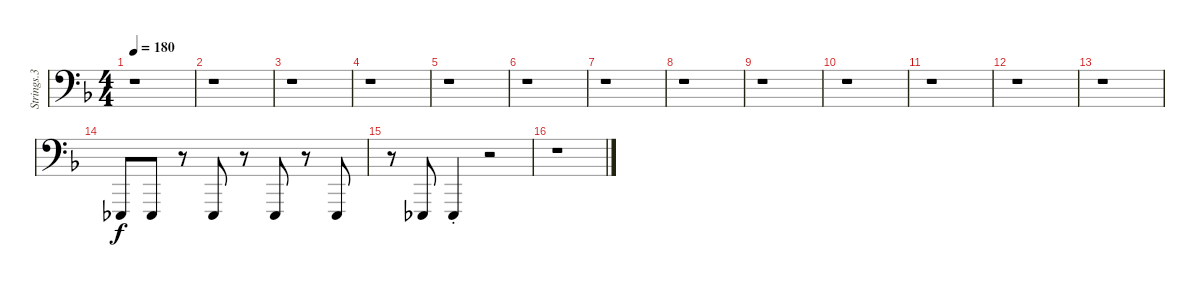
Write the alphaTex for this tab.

\track ("Strings.3" "Strings.3") {instrument synthstrings1}
\staff {score}
\tuning (G2 D2 A1 E1 A0) {hide}
\ts (4 4)
\tempo 180
\clef f4
\ks f
r.1{dy f} |
r.1 |
r.1 |
r.1 |
r.1 |
r.1 |
r.1 |
r.1 |
r.1 |
r.1 |
r.1 |
r.1 |
r.1 |
6.5.8 6.5.8 r.8 6.5.8 r.8 6.5.8 r.8 6.5.8 |
r.8 6.5.8 6.5{st}.4 r.2 |
r.1
